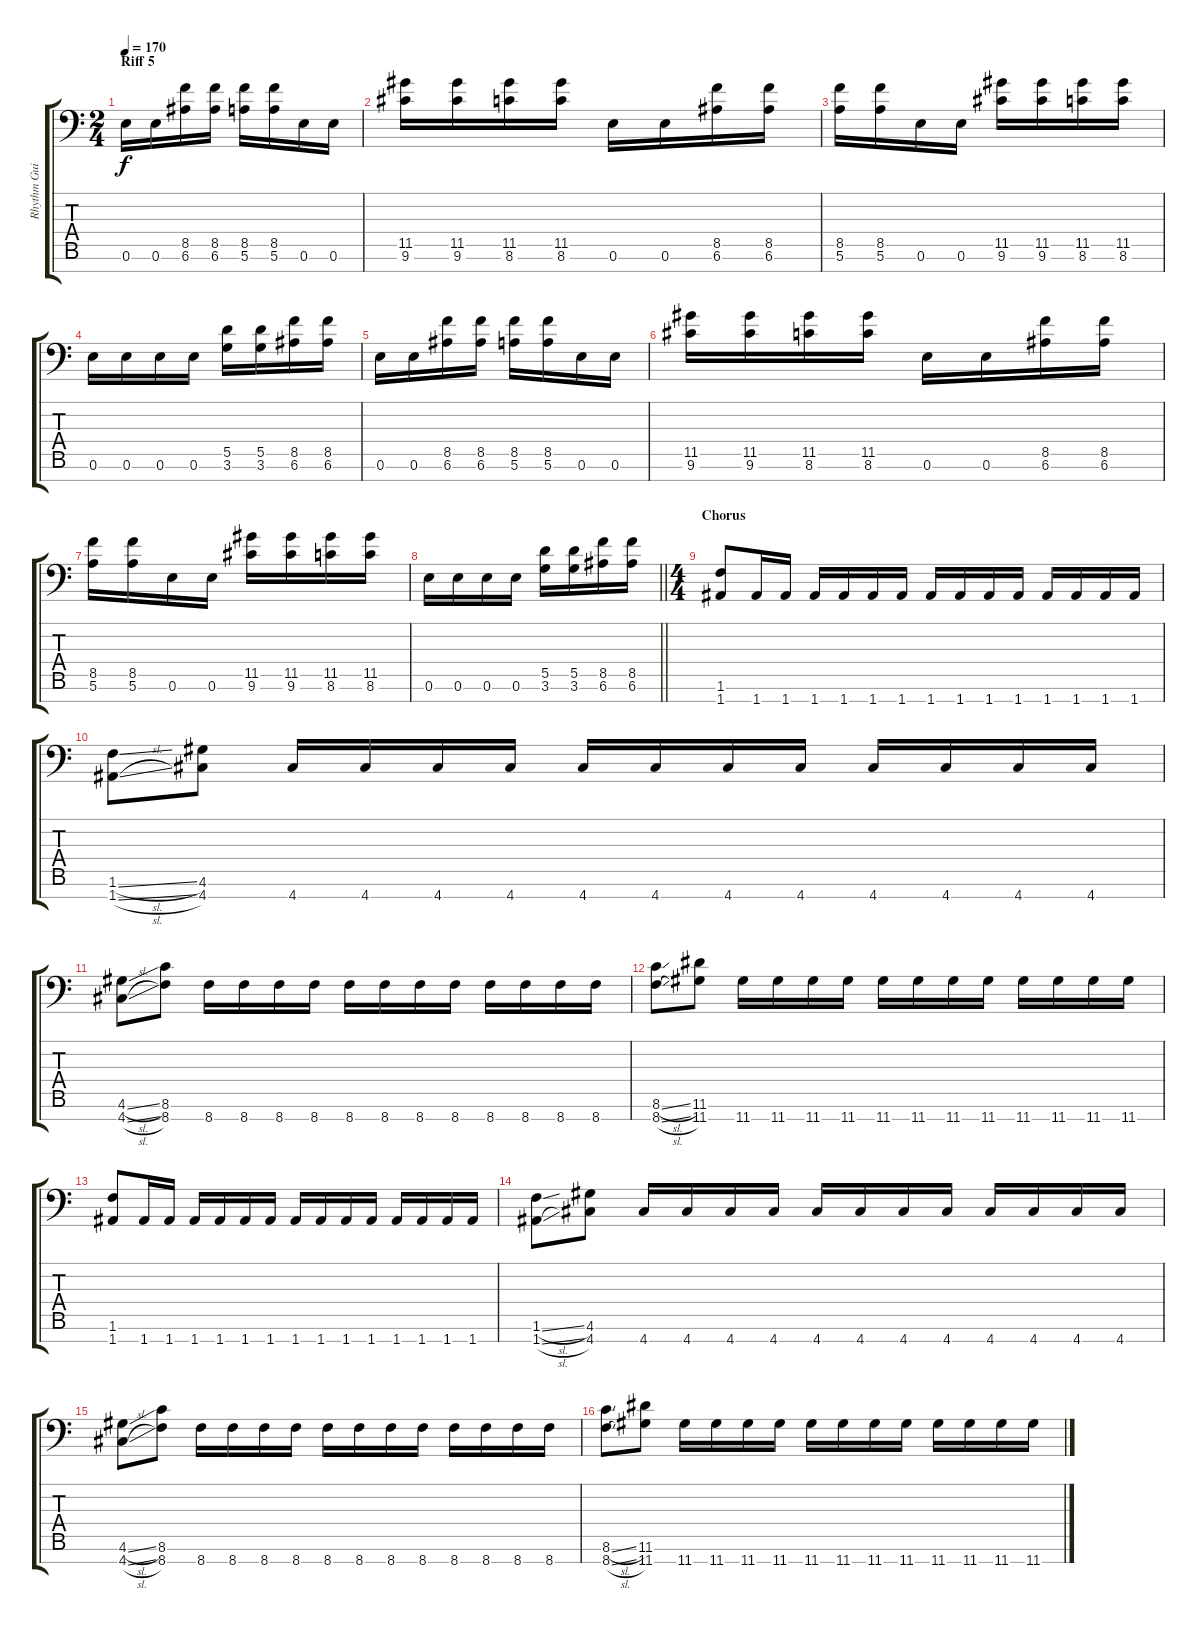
\track ("Rhythm Guitar 2" "Rhythm Gui") {instrument overdrivenguitar}
\staff {score tabs}
\tuning (E4 B3 G3 D3 A2 E2 A1) {hide}
\ts (2 4)
\section ("" "Riff 5")
\tempo 170
\clef f4
\ks c
0.6.16{dy f} 0.6.16 (8.5 6.6).16 (8.5 6.6).16 (8.5 5.6).16 (8.5 5.6).16 0.6.16 0.6.16 |
(11.5 9.6).16 (11.5 9.6).16 (11.5 8.6).16 (11.5 8.6).16 0.6.16 0.6.16 (8.5 6.6).16 (8.5 6.6).16 |
(8.5 5.6).16 (8.5 5.6).16 0.6.16 0.6.16 (11.5 9.6).16 (11.5 9.6).16 (11.5 8.6).16 (11.5 8.6).16 |
0.6.16 0.6.16 0.6.16 0.6.16 (5.5 3.6).16 (5.5 3.6).16 (8.5 6.6).16 (8.5 6.6).16 |
0.6.16 0.6.16 (8.5 6.6).16 (8.5 6.6).16 (8.5 5.6).16 (8.5 5.6).16 0.6.16 0.6.16 |
(11.5 9.6).16 (11.5 9.6).16 (11.5 8.6).16 (11.5 8.6).16 0.6.16 0.6.16 (8.5 6.6).16 (8.5 6.6).16 |
(8.5 5.6).16 (8.5 5.6).16 0.6.16 0.6.16 (11.5 9.6).16 (11.5 9.6).16 (11.5 8.6).16 (11.5 8.6).16 |
\barLineRight lightlight
0.6.16 0.6.16 0.6.16 0.6.16 (5.5 3.6).16 (5.5 3.6).16 (8.5 6.6).16 (8.5 6.6).16 |
\ts (4 4)
\section ("" "Chorus")
(1.6 1.7).8 1.7.16 1.7.16 1.7.16 1.7.16 1.7.16 1.7.16 1.7.16 1.7.16 1.7.16 1.7.16 1.7.16 1.7.16 1.7.16 1.7.16 |
(1.6{sl} 1.7{sl}).8 (4.6 4.7).8 4.7.16 4.7.16 4.7.16 4.7.16 4.7.16 4.7.16 4.7.16 4.7.16 4.7.16 4.7.16 4.7.16 4.7.16 |
(4.6{sl} 4.7{sl}).8 (8.6 8.7).8 8.7.16 8.7.16 8.7.16 8.7.16 8.7.16 8.7.16 8.7.16 8.7.16 8.7.16 8.7.16 8.7.16 8.7.16 |
(8.6{sl} 8.7{sl}).8 (11.6 11.7).8 11.7.16 11.7.16 11.7.16 11.7.16 11.7.16 11.7.16 11.7.16 11.7.16 11.7.16 11.7.16 11.7.16 11.7.16 |
(1.6 1.7).8 1.7.16 1.7.16 1.7.16 1.7.16 1.7.16 1.7.16 1.7.16 1.7.16 1.7.16 1.7.16 1.7.16 1.7.16 1.7.16 1.7.16 |
(1.6{sl} 1.7{sl}).8 (4.6 4.7).8 4.7.16 4.7.16 4.7.16 4.7.16 4.7.16 4.7.16 4.7.16 4.7.16 4.7.16 4.7.16 4.7.16 4.7.16 |
(4.6{sl} 4.7{sl}).8 (8.6 8.7).8 8.7.16 8.7.16 8.7.16 8.7.16 8.7.16 8.7.16 8.7.16 8.7.16 8.7.16 8.7.16 8.7.16 8.7.16 |
(8.6{sl} 8.7{sl}).8 (11.6 11.7).8 11.7.16 11.7.16 11.7.16 11.7.16 11.7.16 11.7.16 11.7.16 11.7.16 11.7.16 11.7.16 11.7.16 11.7.16
